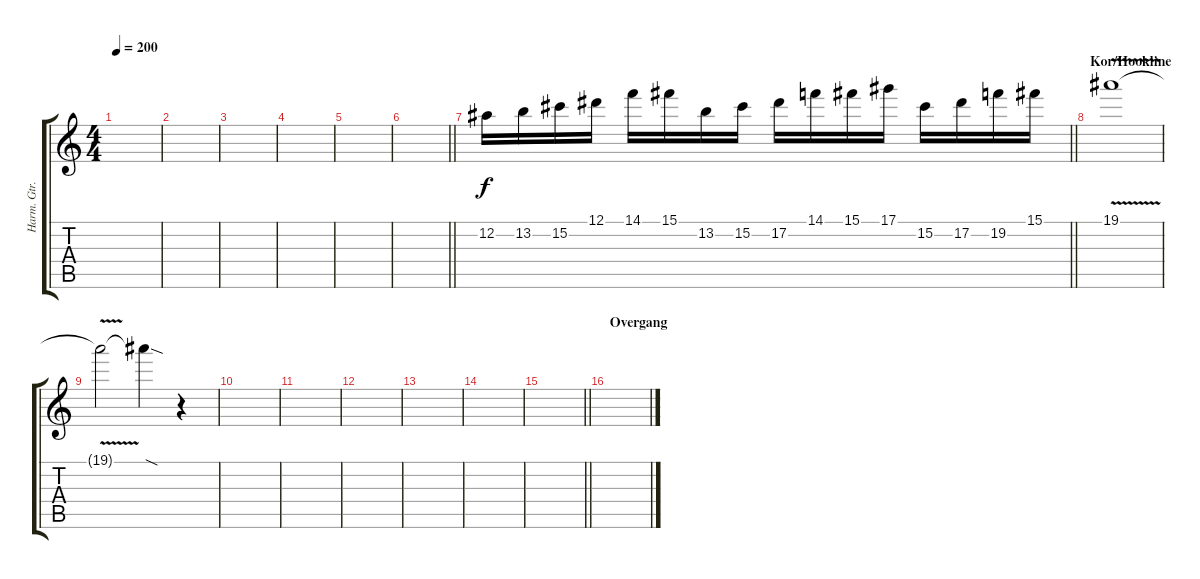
\track ("Harm. Gtr." "Harm. Gtr.") {instrument distortionguitar}
\staff {score tabs}
\tuning (Eb4 Bb3 Gb3 Db3 Ab2 Eb2) {hide}
\ts (4 4)
\tempo 200
\clef g2
\ks c
|
|
|
|
|
\barLineRight lightlight
|
\barLineRight lightlight
12.2.16 13.2.16 15.2.16 12.1.16 14.1.16 15.1.16 13.2.16 15.2.16 17.2.16 14.1.16 15.1.16 17.1.16 15.2.16 17.2.16 19.2.16 15.1.16 |
\section ("" "Kor/Hookline")
19.1{v}.1 |
19.1{t}.2 19.1{sod t}.4 r.4 |
|
|
|
|
|
\barLineRight lightlight
|
\section ("" "Overgang")
